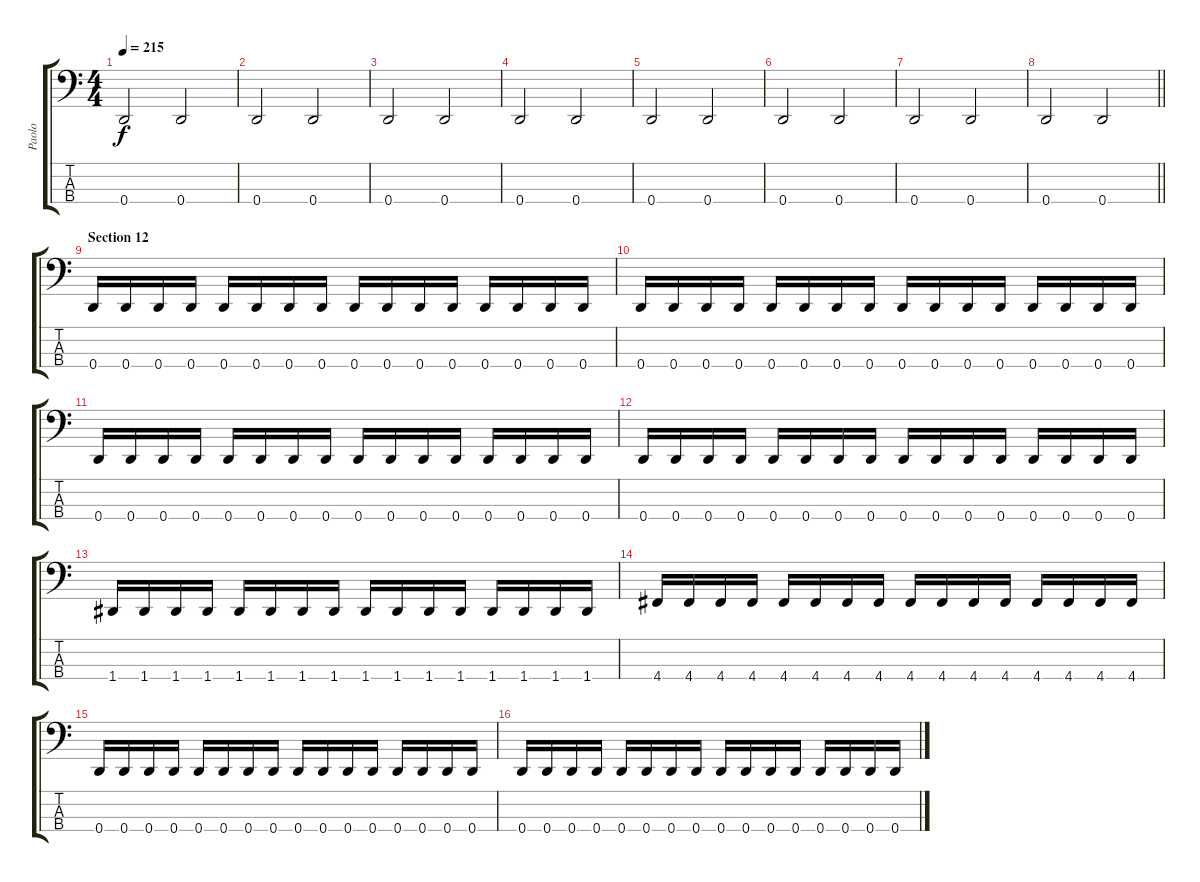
\track ("Paolo" "Paolo") {instrument electricbasspick}
\staff {score tabs}
\tuning (G2 D2 A1 D1) {hide}
\ts (4 4)
\tempo 215
\clef f4
\ks c
0.4.2{dy f} 0.4.2 |
0.4.2 0.4.2 |
0.4.2 0.4.2 |
0.4.2 0.4.2 |
0.4.2 0.4.2 |
0.4.2 0.4.2 |
0.4.2 0.4.2 |
\barLineRight lightlight
0.4.2 0.4.2 |
\section ("" "Section 12")
0.4.16 0.4.16 0.4.16 0.4.16 0.4.16 0.4.16 0.4.16 0.4.16 0.4.16 0.4.16 0.4.16 0.4.16 0.4.16 0.4.16 0.4.16 0.4.16 |
0.4.16 0.4.16 0.4.16 0.4.16 0.4.16 0.4.16 0.4.16 0.4.16 0.4.16 0.4.16 0.4.16 0.4.16 0.4.16 0.4.16 0.4.16 0.4.16 |
0.4.16 0.4.16 0.4.16 0.4.16 0.4.16 0.4.16 0.4.16 0.4.16 0.4.16 0.4.16 0.4.16 0.4.16 0.4.16 0.4.16 0.4.16 0.4.16 |
0.4.16 0.4.16 0.4.16 0.4.16 0.4.16 0.4.16 0.4.16 0.4.16 0.4.16 0.4.16 0.4.16 0.4.16 0.4.16 0.4.16 0.4.16 0.4.16 |
1.4.16 1.4.16 1.4.16 1.4.16 1.4.16 1.4.16 1.4.16 1.4.16 1.4.16 1.4.16 1.4.16 1.4.16 1.4.16 1.4.16 1.4.16 1.4.16 |
4.4.16 4.4.16 4.4.16 4.4.16 4.4.16 4.4.16 4.4.16 4.4.16 4.4.16 4.4.16 4.4.16 4.4.16 4.4.16 4.4.16 4.4.16 4.4.16 |
0.4.16 0.4.16 0.4.16 0.4.16 0.4.16 0.4.16 0.4.16 0.4.16 0.4.16 0.4.16 0.4.16 0.4.16 0.4.16 0.4.16 0.4.16 0.4.16 |
0.4.16 0.4.16 0.4.16 0.4.16 0.4.16 0.4.16 0.4.16 0.4.16 0.4.16 0.4.16 0.4.16 0.4.16 0.4.16 0.4.16 0.4.16 0.4.16
